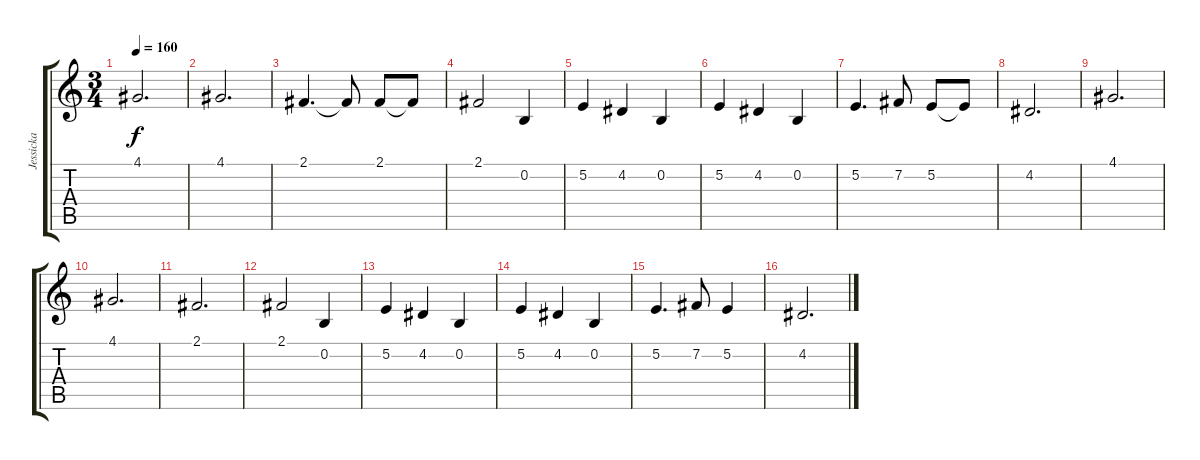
\track ("Jessicka" "Jessicka") {instrument choiraahs}
\staff {score tabs}
\tuning (E4 B3 G3 D3 A2 E2) {hide}
\ts (3 4)
\tempo 160
\clef g2
\ks c
4.1.2{d dy f} |
4.1.2{d} |
2.1.4{d} 2.1{t}.8 2.1.8 2.1{t}.8 |
2.1.2 0.2.4 |
5.2.4 4.2.4 0.2.4 |
5.2.4 4.2.4 0.2.4 |
5.2.4{d} 7.2.8 5.2.8 5.2{t}.8 |
4.2.2{d} |
4.1.2{d} |
4.1.2{d} |
2.1.2{d} |
2.1.2 0.2.4 |
5.2.4 4.2.4 0.2.4 |
5.2.4 4.2.4 0.2.4 |
5.2.4{d} 7.2.8 5.2.4 |
4.2.2{d}
